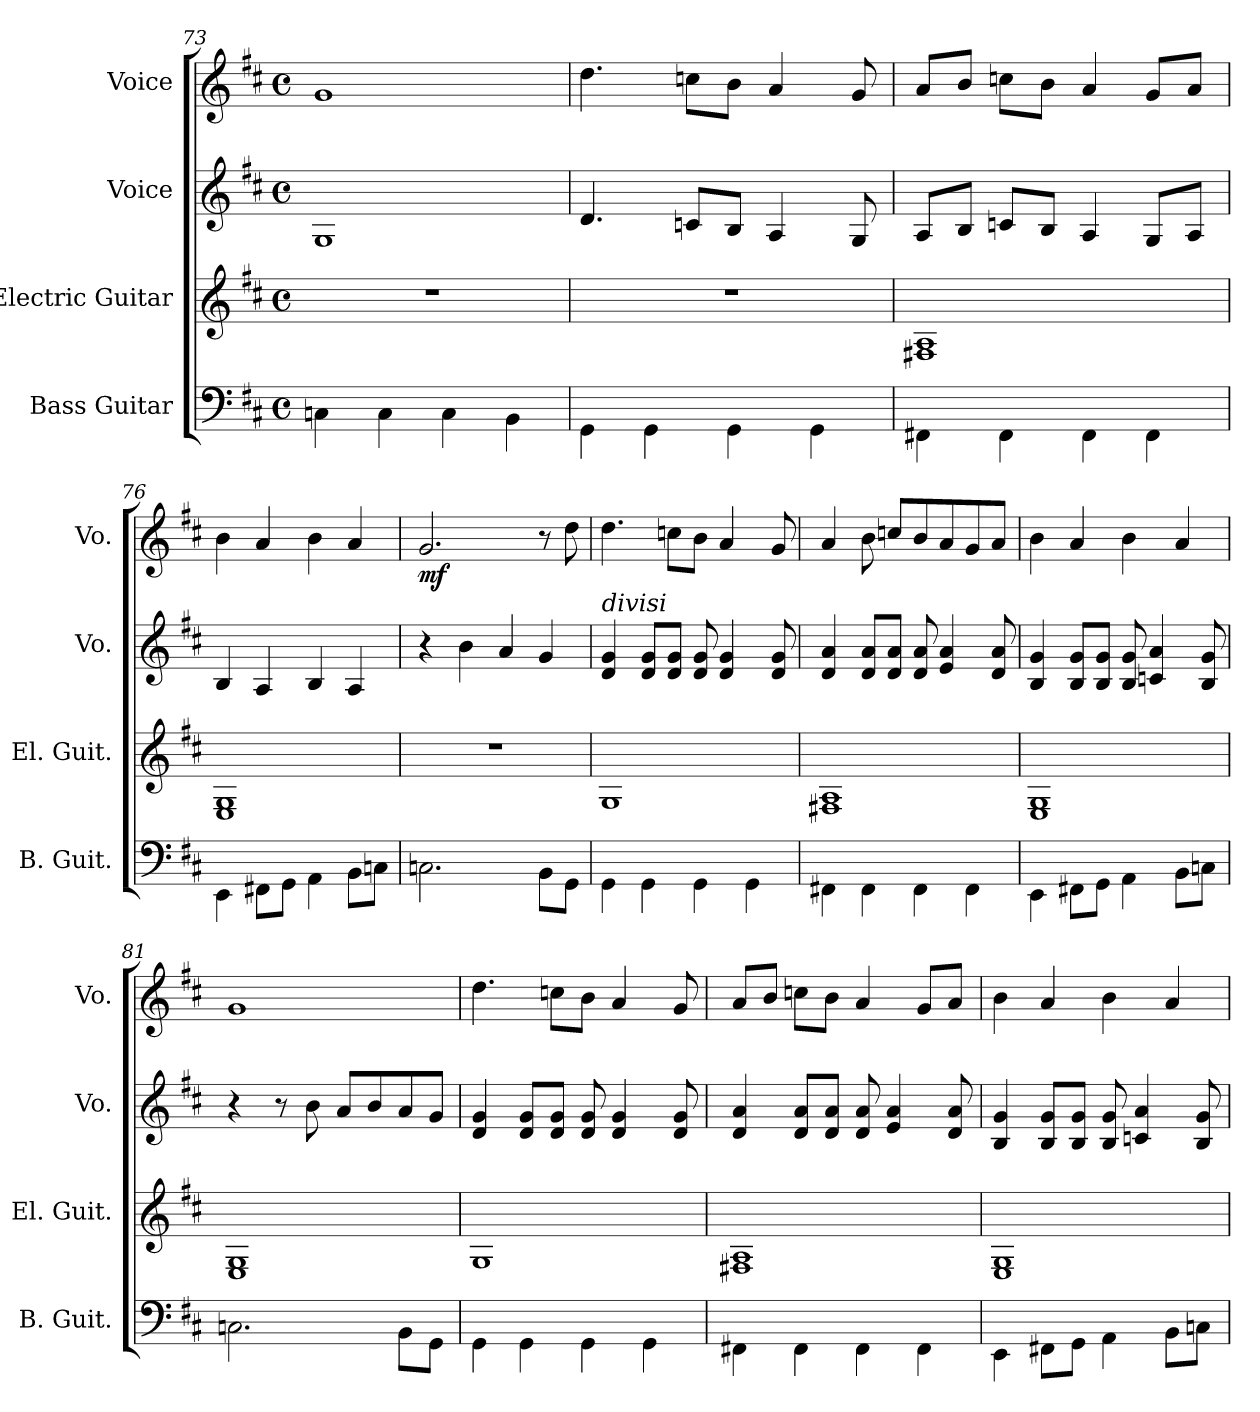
**kern	**kern	**kern	**kern	**dynam
*part4	*part3	*part2	*part1	*part1
*staff4	*staff3	*staff2	*staff1	*staff1
*I"Bass Guitar	*I"Electric Guitar	*I"Voice	*I"Voice	*
*I'B. Guit.	*I'El. Guit.	*I'Vo.	*I'Vo.	*
*	*	*clefG2	*clefG2	*
*k[f#c#]	*k[f#c#]	*k[f#c#]	*k[f#c#]	*
*M4/4	*M4/4	*M4/4	*M4/4	*
*met(c)	*met(c)	*met(c)	*met(c)	*
=73	=73	=73	=73	=73
4C\	1r	1G	1g	.
4C\	.	.	.	.
4C\	.	.	.	.
4BB\	.	.	.	.
=74	=74	=74	=74	=74
4GG\	1r	4.d/	4.dd\	.
4GG\	.	.	.	.
.	.	8cn/L	8ccn\L	.
4GG\	.	8B/J	8b\J	.
.	.	4A/	4a/	.
4GG\	.	.	.	.
.	.	8G/	8g/	.
=75	=75	=75	=75	=75
4FF#X\	1F#X 1A	8A/L	8a/L	.
.	.	8B/J	8b/J	.
4FF#\	.	8cn/L	8ccn\L	.
.	.	8B/J	8b\J	.
4FF#\	.	4A/	4a/	.
4FF#\	.	8G/L	8g/L	.
.	.	8A/J	8a/J	.
=76	=76	=76	=76	=76
4EE\	1E 1G	4B/	4b\	.
8FF#X\L	.	4A/	4a/	.
8GG\J	.	.	.	.
4AA\	.	4B/	4b\	.
8BB\L	.	4A/	4a/	.
8C\J	.	.	.	.
!!LO:LB:g=z
=77	=77	=77	=77	=77
!	!	!	!	!LO:DY:b
2.C\	1r	4r	2.g/	mf
.	.	4b\	.	.
.	.	4a/	.	.
8BB\L	.	4g/	8r	.
8GG\J	.	.	8dd\	.
=78	=78	=78	=78	=78
!	!	!LO:TX:a:i:t=divisi	!	!
4GG\	1G	4d/ 4g/	4.dd\	.
4GG\	.	8d/ 8g/L	.	.
.	.	8d/ 8g/J	8ccn\L	.
4GG\	.	8d/ 8g/	8b\J	.
.	.	4d/ 4g/	4a/	.
4GG\	.	.	.	.
.	.	8d/ 8g/	8g/	.
=79	=79	=79	=79	=79
4FF#X\	1F#X 1A	4d/ 4a/	4a/	.
4FF#\	.	8d/ 8a/L	8b\	.
.	.	8d/ 8a/J	8ccn/L	.
4FF#\	.	8d/ 8a/	8b/	.
.	.	4e/ 4a/	8a/	.
4FF#\	.	.	8g/	.
.	.	8d/ 8a/	8a/J	.
=80	=80	=80	=80	=80
4EE\	1E 1G	4B/ 4g/	4b\	.
8FF#X\L	.	8B/ 8g/L	4a/	.
8GG\J	.	8B/ 8g/J	.	.
4AA\	.	8B/ 8g/	4b\	.
.	.	4cn/ 4a/	.	.
8BB\L	.	.	4a/	.
8C\J	.	8B/ 8g/	.	.
=81	=81	=81	=81	=81
2.C\	1E 1G	4r	1g	.
.	.	8r	.	.
.	.	8b\	.	.
.	.	8a/L	.	.
.	.	8b/	.	.
8BB\L	.	8a/	.	.
8GG\J	.	8g/J	.	.
!!LO:PB:g=z
=82	=82	=82	=82	=82
4GG\	1G	4d/ 4g/	4.dd\	.
4GG\	.	8d/ 8g/L	.	.
.	.	8d/ 8g/J	8ccn\L	.
4GG\	.	8d/ 8g/	8b\J	.
.	.	4d/ 4g/	4a/	.
4GG\	.	.	.	.
.	.	8d/ 8g/	8g/	.
=83	=83	=83	=83	=83
4FF#X\	1F#X 1A	4d/ 4a/	8a/L	.
.	.	.	8b/J	.
4FF#\	.	8d/ 8a/L	8ccn\L	.
.	.	8d/ 8a/J	8b\J	.
4FF#\	.	8d/ 8a/	4a/	.
.	.	4e/ 4a/	.	.
4FF#\	.	.	8g/L	.
.	.	8d/ 8a/	8a/J	.
=84	=84	=84	=84	=84
4EE\	1E 1G	4B/ 4g/	4b\	.
8FF#X\L	.	8B/ 8g/L	4a/	.
8GG\J	.	8B/ 8g/J	.	.
4AA\	.	8B/ 8g/	4b\	.
.	.	4cn/ 4a/	.	.
8BB\L	.	.	4a/	.
8C\J	.	8B/ 8g/	.	.
=	=	=	=	=
*-	*-	*-	*-	*-
